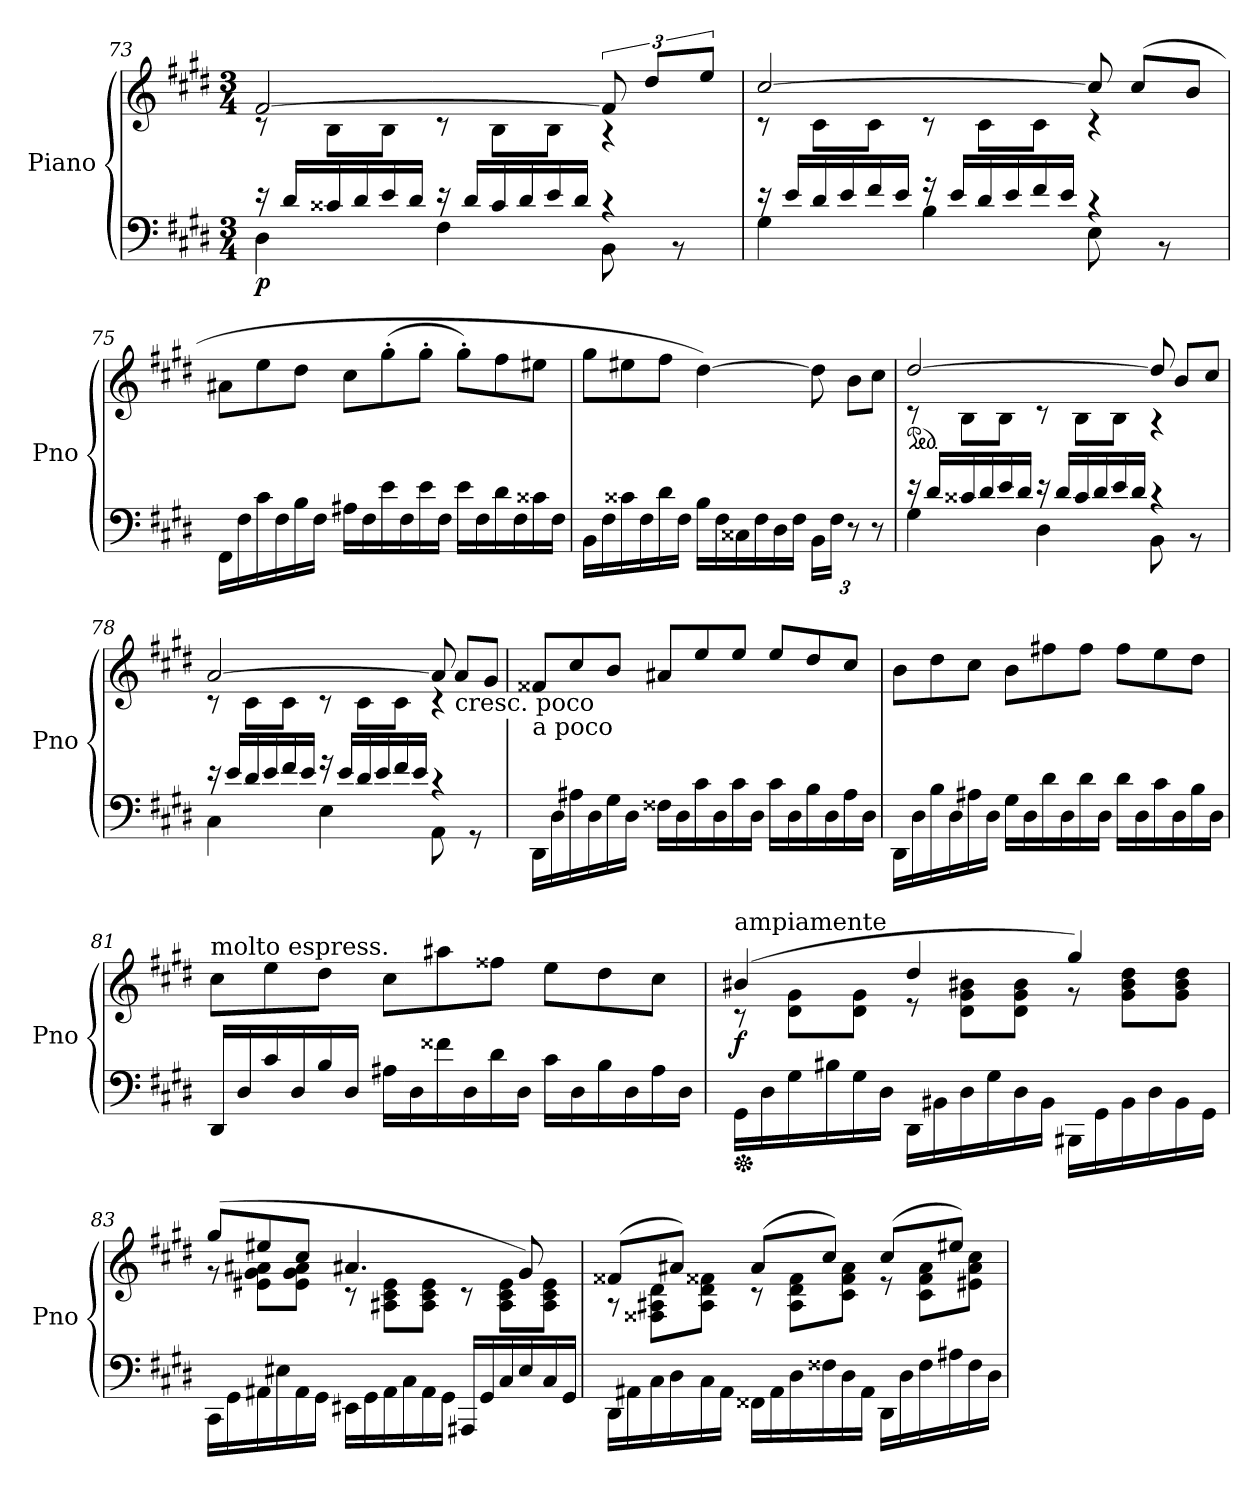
**kern	**kern	**dynam
*part1	*part1	*part1
*staff2	*staff1	*staff1/2
*I"Piano	*	*
*I'Pno	*	*
*clefF4	*clefG2	*
*k[f#c#g#d#]	*k[f#c#g#d#]	*
*E:	*E:	*
*M3/4	*M3/4	*
=73	=73	=73
*	*^	*
*Xtuplet	*	*Xtuplet	*
*^	*	*	*
!	!	!	!	!LO:DY:b=2
24re	4D#\	[2f#/	12rc	p
24d#/LL	.	.	.	.
24c##X/	.	.	12B\L	.
24d#/	.	.	.	.
24e/	.	.	12B\J	.
24d#/JJ	.	.	.	.
24re	4F#\	.	12rc	.
24d#/LL	.	.	.	.
24c##/	.	.	12B\L	.
24d#/	.	.	.	.
24e/	.	.	12B\J	.
24d#/JJ	.	.	.	.
4rc	8BB\	12f#/]	4rA	.
.	.	12dd#/L	.	.
.	8r	.	.	.
.	.	12ee/J	.	.
=74	=74	=74	=74	=74
24re	4G#\	[2cc#/	12rc	.
24e/LL	.	.	.	.
24d#/	.	.	12c#\L	.
24e/	.	.	.	.
24f#/	.	.	12c#\J	.
24e/JJ	.	.	.	.
24rg	4B\	.	12rc	.
24e/LL	.	.	.	.
24d#/	.	.	12c#\L	.
24e/	.	.	.	.
24f#/	.	.	12c#\J	.
24e/JJ	.	.	.	.
4rc	8E\	12cc#/]	4rc	.
.	.	(12cc#/L	.	.
.	8r	.	.	.
.	.	12b/J	.	.
*v	*v	*	*	*
*	*v	*v	*
!!LO:LB:g=z
=75	=75	=75
24FF#\LL	12a#X\L	.
24F#\	.	.
24c#\	12ee\	.
24F#\	.	.
24B\	12dd#\J	.
24F#\JJ	.	.
24A#X\LL	12cc#\L	.
24F#\	.	.
24e\	(12gg#'\	.
24F#\	.	.
24e\	12gg#'\J	.
24F#\JJ	.	.
24e\LL	12gg#'\L)	.
24F#\	.	.
24d#\	12ff#\	.
24F#\	.	.
24c##X\	12ee#X\J	.
24F#\JJ	.	.
=76	=76	=76
24BB\LL	12gg#\L	.
24F#\	.	.
24c##X\	12ee#X\	.
24F#\	.	.
24d#\	12ff#\J	.
24F#\JJ	.	.
24B\LL	[4dd#\)	.
24F#\	.	.
24C##X\	.	.
24F#\	.	.
24D#\	.	.
24F#\JJ	.	.
*tuplet	*	*
*Xbrackettup	*	*
24BB\LL	12dd#\]	.
24F#\JJ	.	.
12r	12b\L	.
12r	12cc#\J	.
!!LO:LB:g=z
=77	=77	=77
*Xtuplet	*	*
*^	*	*
*	*	*ped	*
*	*	*^	*
24re	4G#\	[2dd#/	12rc	.
24d#/LL	.	.	.	.
24c##X/	.	.	12B\L	.
24d#/	.	.	.	.
24e/	.	.	12B\J	.
24d#/JJ	.	.	.	.
24re	4D#\	.	12rc	.
24d#/LL	.	.	.	.
24c##/	.	.	12B\L	.
24d#/	.	.	.	.
24e/	.	.	12B\J	.
24d#/JJ	.	.	.	.
4rc	8BB\	12dd#/]	4rA	.
.	.	12b/L	.	.
.	8rBB	.	.	.
.	.	12cc#/J	.	.
=78	=78	=78	=78	=78
24re	4C#\	[2a/	12rc	.
24e/LL	.	.	.	.
24d#/	.	.	12c#\L	.
24e/	.	.	.	.
24f#/	.	.	12c#\J	.
24e/JJ	.	.	.	.
24rg	4E\	.	12rc	.
24e/LL	.	.	.	.
24d#/	.	.	12c#\L	.
24e/	.	.	.	.
24f#/	.	.	12c#\J	.
24e/JJ	.	.	.	.
4rc	8AA\	12a/]	4rc	.
!	!	!LO:TX:b:t=cresc. poco	!	!
.	.	12a/L	.	.
.	8r	.	.	.
.	.	12g#/J	.	.
*v	*v	*	*	*
*	*v	*v	*
!!LO:PB:g=z
=79	=79	=79
!	!LO:TX:b:t=a poco	!
24DD#\LL	12f##X/L	.
24D#\	.	.
24A#X\	12cc#/	.
24D#\	.	.
24G#\	12b/J	.
24D#\JJ	.	.
24F##X\LL	12a#X/L	.
24D#\	.	.
24c#\	12ee/	.
24D#\	.	.
24c#\	12ee/J	.
24D#\JJ	.	.
24c#\LL	12ee/L	.
24D#\	.	.
24B\	12dd#/	.
24D#\	.	.
24A#\	12cc#/J	.
24D#\JJ	.	.
=80	=80	=80
24DD#\LL	12b\L	.
24D#\	.	.
24B\	12dd#\	.
24D#\	.	.
24A#X\	12cc#\J	.
24D#\JJ	.	.
24G#\LL	12b\L	.
24D#\	.	.
24d#\	12ff#X\	.
24D#\	.	.
24d#\	12ff#\J	.
24D#\JJ	.	.
24d#\LL	12ff#\L	.
24D#\	.	.
24c#\	12ee\	.
24D#\	.	.
24B\	12dd#\J	.
24D#\JJ	.	.
=81	=81	=81
!	!LO:TX:a:t=molto espress.	!
24DD#/LL	12cc#\L	.
24D#/	.	.
24c#/	12ee\	.
24D#/	.	.
24B/	12dd#\J	.
24D#/JJ	.	.
24A#X\LL	12cc#\L	.
24D#\	.	.
24f##X\	12aa#X\	.
24D#\	.	.
24d#\	12ff##X\J	.
24D#\JJ	.	.
24c#\LL	12ee\L	.
24D#\	.	.
24B\	12dd#\	.
24D#\	.	.
24A#\	12cc#\J	.
24D#\JJ	.	.
!!LO:LB:g=z
=82	=82	=82
*Xped	*	*
*	*^	*
!	!LO:TX:a:t=ampiamente	!	!
!	!	!	!LO:DY:b
24GG#\LL	(4b#X/	12rc	f
24D#\	.	.	.
24G#\	.	12d#\ 12g#\L	.
24B#X\	.	.	.
24G#\	.	12d#\ 12g#\J	.
24D#\JJ	.	.	.
24DD#\LL	4dd#/	12re	.
24BB#X\	.	.	.
24D#\	.	12d#\ 12g#\ 12b#X\L	.
24G#\	.	.	.
24D#\	.	12d#\ 12g#\ 12b#\J	.
24BB#\JJ	.	.	.
24BBB#X\LL	4gg#/)	12rg	.
24GG#\	.	.	.
24BB#\	.	12g#\ 12b#\ 12dd#\L	.
24D#\	.	.	.
24BB#\	.	12g#\ 12b#\ 12dd#\J	.
24GG#\JJ	.	.	.
=83	=83	=83	=83
24CC#\LL	(12gg#/L	12rg	.
24GG#\	.	.	.
24AA#X\	12ee#X/	12e#X\ 12g#\ 12a#X\L	.
24E#X\	.	.	.
24AA#\	12cc#/J	12e#\ 12g#\ 12a#\J	.
24GG#\JJ	.	.	.
24EE#X\LL	4.a#X/	12rc	.
24GG#\	.	.	.
24AA#\	.	12A#X\ 12c#\ 12e#\L	.
24C#\	.	.	.
24AA#\	.	12A#\ 12c#\ 12e#\J	.
24GG#\JJ	.	.	.
24AAA#X/LL	.	12rc	.
24GG#/	.	.	.
24C#/	.	12A#\ 12c#\ 12e#\L	.
24E#/	8g#/)	.	.
24C#/	.	12A#\ 12c#\ 12e#\J	.
24GG#/JJ	.	.	.
!!LO:LB:g=z	!!
=84	=84	=84	=84
24DD#\LL	(8f##X/L	12rA	.
24AA#X\	.	.	.
24C#\	.	12F##X\ 12A#X\ 12d#\L	.
24D#\	8a#X/J)	.	.
24C#\	.	12A#\ 12d#\ 12f##X\J	.
24AA#\JJ	.	.	.
24FF##X\LL	(8a#/L	12rc	.
24AA#\	.	.	.
24D#\	.	12A#\ 12d#\ 12f##\L	.
24F##X\	8cc#/J)	.	.
24D#\	.	12c#\ 12f##\ 12a#\J	.
24AA#\JJ	.	.	.
24DD#\LL	(8cc#/L	12re	.
24D#\	.	.	.
24F##\	.	12c#\ 12f##\ 12a#\L	.
24A#X\	8ee#X/J)	.	.
24F##\	.	12e#X\ 12a#\ 12cc#\J	.
24D#\JJ	.	.	.
*	*v	*v	*
=	=	=
*-	*-	*-
